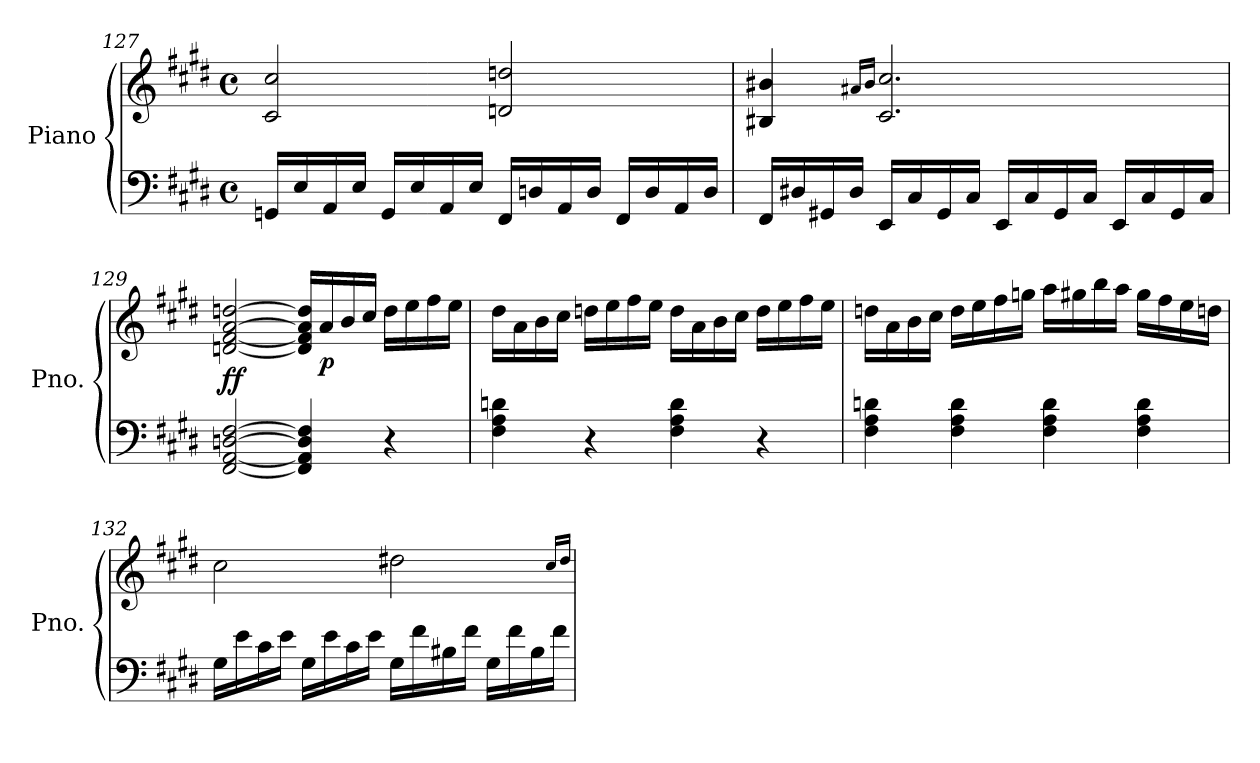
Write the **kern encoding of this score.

**kern	**kern	**dynam
*part1	*part1	*part1
*staff2	*staff1	*staff1/2
*I"Piano	*	*
*I'Pno.	*	*
!!LO:LB:g=z
*clefF4	*clefG2	*
*k[f#c#g#d#]	*k[f#c#g#d#]	*
*M4/4	*M4/4	*
*met(c)	*met(c)	*
=127	=127	=127
16GGn/LL	2c#/ 2cc#/	.
16E/	.	.
16AA/	.	.
16E/JJ	.	.
16GG/LL	.	.
16E/	.	.
16AA/	.	.
16E/JJ	.	.
16FF#/LL	2dn/ 2ddn/	.
16Dn/	.	.
16AA/	.	.
16D/JJ	.	.
16FF#/LL	.	.
16D/	.	.
16AA/	.	.
16D/JJ	.	.
=128	=128	=128
16FF#/LL	4B#X/ 4b#X/	.
16D#X/	.	.
16GG#X/	.	.
16D#/JJ	.	.
.	16qa#X/LL	.
.	16qb#/JJ	.
16EE/LL	2.c#/ 2.cc#/	.
16C#/	.	.
16GG#/	.	.
16C#/JJ	.	.
16EE/LL	.	.
16C#/	.	.
16GG#/	.	.
16C#/JJ	.	.
16EE/LL	.	.
16C#/	.	.
16GG#/	.	.
16C#/JJ	.	.
=129	=129	=129
!	!	!LO:DY:a=2
[2FF#/ [2AA/ [2Dn/ [2F#/	[2dn/ [2f#/ [2a/ [2ddn/	ff
4FF#/] 4AA/] 4D/] 4F#/]	16d/] 16f#/] 16a/] 16dd/]LL	.
!	!	!LO:DY:b
.	16a/	p
.	16b/	.
.	16cc#/JJ	.
4r	16dd\LL	.
.	16ee\	.
.	16ff#\	.
.	16ee\JJ	.
!!LO:LB:g=z
=130	=130	=130
4F#\ 4A\ 4dn\	16dd#\LL	.
.	16a\	.
.	16b\	.
.	16cc#\JJ	.
4r	16ddn\LL	.
.	16ee\	.
.	16ff#\	.
.	16ee\JJ	.
4F#\ 4A\ 4d\	16dd\LL	.
.	16a\	.
.	16b\	.
.	16cc#\JJ	.
4r	16dd\LL	.
.	16ee\	.
.	16ff#\	.
.	16ee\JJ	.
=131	=131	=131
4F#\ 4A\ 4dn\	16ddn\LL	.
.	16a\	.
.	16b\	.
.	16cc#\JJ	.
4F#\ 4A\ 4d\	16dd\LL	.
.	16ee\	.
.	16ff#\	.
.	16ggn\JJ	.
4F#\ 4A\ 4d\	16aa\LL	.
.	16gg#X\	.
.	16bb\	.
.	16aa\JJ	.
4F#\ 4A\ 4d\	16gg#\LL	.
.	16ff#\	.
.	16ee\	.
.	16ddn\JJ	.
=132	=132	=132
16G#\LL	2cc#\	.
16e\	.	.
16c#\	.	.
16e\JJ	.	.
16G#\LL	.	.
16e\	.	.
16c#\	.	.
16e\JJ	.	.
16G#\LL	2dd#X\	.
16f#\	.	.
16B#X\	.	.
16f#\JJ	.	.
16G#\LL	.	.
16f#\	.	.
16B#\	.	.
16f#\JJ	.	.
.	16qcc#/LL	.
.	16qdd#/JJ	.
=	=	=
*-	*-	*-
